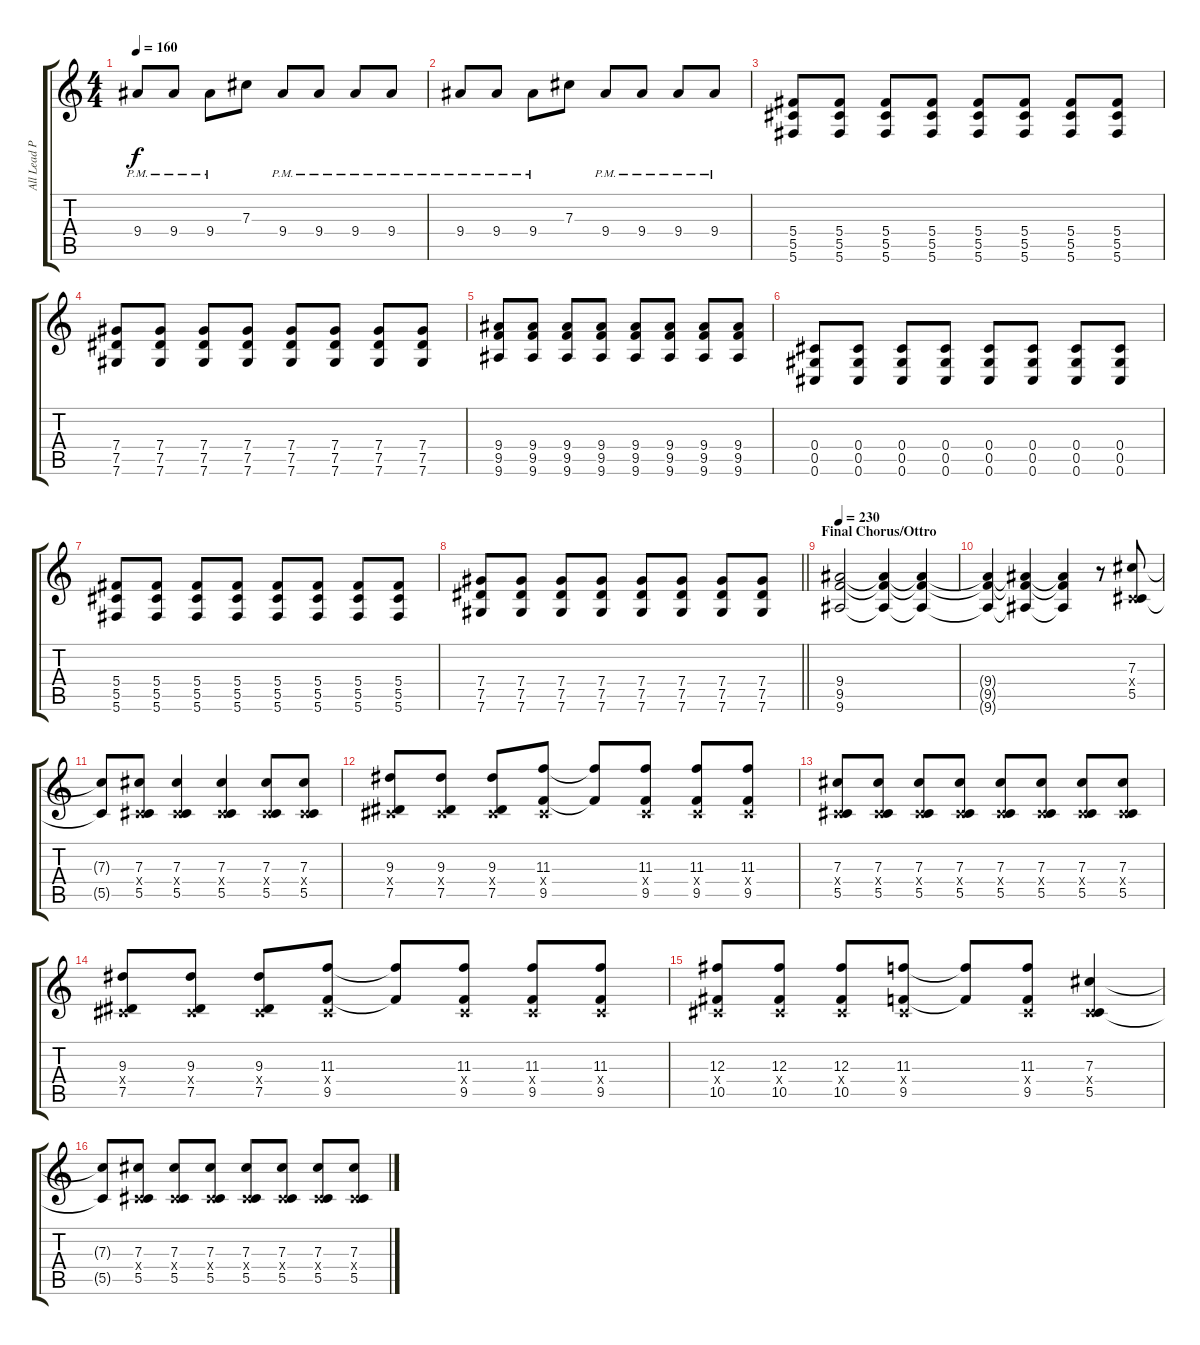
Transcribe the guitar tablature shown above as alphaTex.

\track ("All Lead Parts" "All Lead P") {instrument distortionguitar}
\staff {score tabs}
\tuning (Eb4 Bb3 Gb3 Db3 Ab2 Db2) {hide}
\ts (4 4)
\tempo 160
\clef g2
\ks c
9.4{pm}.8{dy f} 9.4{pm}.8 9.4{pm}.8 7.3.8 9.4{pm}.8 9.4{pm}.8 9.4{pm}.8 9.4{pm}.8 |
9.4{pm}.8 9.4{pm}.8 9.4{pm}.8 7.3.8 9.4{pm}.8 9.4{pm}.8 9.4{pm}.8 9.4{pm}.8 |
(5.4 5.5 5.6).8 (5.4 5.5 5.6).8 (5.4 5.5 5.6).8 (5.4 5.5 5.6).8 (5.4 5.5 5.6).8 (5.4 5.5 5.6).8 (5.4 5.5 5.6).8 (5.4 5.5 5.6).8 |
(7.4 7.5 7.6).8 (7.4 7.5 7.6).8 (7.4 7.5 7.6).8 (7.4 7.5 7.6).8 (7.4 7.5 7.6).8 (7.4 7.5 7.6).8 (7.4 7.5 7.6).8 (7.4 7.5 7.6).8 |
(9.4 9.5 9.6).8 (9.4 9.5 9.6).8 (9.4 9.5 9.6).8 (9.4 9.5 9.6).8 (9.4 9.5 9.6).8 (9.4 9.5 9.6).8 (9.4 9.5 9.6).8 (9.4 9.5 9.6).8 |
(0.4 0.5 0.6).8 (0.4 0.5 0.6).8 (0.4 0.5 0.6).8 (0.4 0.5 0.6).8 (0.4 0.5 0.6).8 (0.4 0.5 0.6).8 (0.4 0.5 0.6).8 (0.4 0.5 0.6).8 |
(5.4 5.5 5.6).8 (5.4 5.5 5.6).8 (5.4 5.5 5.6).8 (5.4 5.5 5.6).8 (5.4 5.5 5.6).8 (5.4 5.5 5.6).8 (5.4 5.5 5.6).8 (5.4 5.5 5.6).8 |
\barLineRight lightlight
(7.4 7.5 7.6).8 (7.4 7.5 7.6).8 (7.4 7.5 7.6).8 (7.4 7.5 7.6).8 (7.4 7.5 7.6).8 (7.4 7.5 7.6).8 (7.4 7.5 7.6).8 (7.4 7.5 7.6).8 |
\section ("" "Final Chorus/Ottro")
\tempo 230
(9.4 9.5 9.6).2 (9.4{t} 9.5{t} 9.6{t}).4 (9.4{t} 9.5{t} 9.6{t}).4 |
(9.4{t} 9.5{t} 9.6{t}).4 (9.4{t} 9.5{t} 9.6{t}).4 (9.4{t} 9.5{t} 9.6{t}).4 r.8 (7.3 0.4{x} 5.5).8{volume 14} |
(7.3{t} 5.5{t}).8 (7.3 0.4{x} 5.5).8 (7.3 0.4{x} 5.5).4 (7.3 0.4{x} 5.5).4 (7.3 0.4{x} 5.5).8 (7.3 0.4{x} 5.5).8 |
(9.3 0.4{x} 7.5).8 (9.3 0.4{x} 7.5).8 (9.3 0.4{x} 7.5).8 (11.3 0.4{x} 9.5).8 (11.3{t} 9.5{t}).8 (11.3 0.4{x} 9.5).8 (11.3 0.4{x} 9.5).8 (11.3 0.4{x} 9.5).8 |
(7.3 0.4{x} 5.5).8 (7.3 0.4{x} 5.5).8 (7.3 0.4{x} 5.5).8 (7.3 0.4{x} 5.5).8 (7.3 0.4{x} 5.5).8 (7.3 0.4{x} 5.5).8 (7.3 0.4{x} 5.5).8 (7.3 0.4{x} 5.5).8 |
(9.3 0.4{x} 7.5).8 (9.3 0.4{x} 7.5).8 (9.3 0.4{x} 7.5).8 (11.3 0.4{x} 9.5).8 (11.3{t} 9.5{t}).8 (11.3 0.4{x} 9.5).8 (11.3 0.4{x} 9.5).8 (11.3 0.4{x} 9.5).8 |
(12.3 0.4{x} 10.5).8 (12.3 0.4{x} 10.5).8 (12.3 0.4{x} 10.5).8 (11.3 0.4{x} 9.5).8 (11.3{t} 9.5{t}).8 (11.3 0.4{x} 9.5).8 (7.3 0.4{x} 5.5).4 |
(7.3{t} 5.5{t}).8 (7.3 0.4{x} 5.5).8 (7.3 0.4{x} 5.5).8 (7.3 0.4{x} 5.5).8 (7.3 0.4{x} 5.5).8 (7.3 0.4{x} 5.5).8 (7.3 0.4{x} 5.5).8 (7.3 0.4{x} 5.5).8
